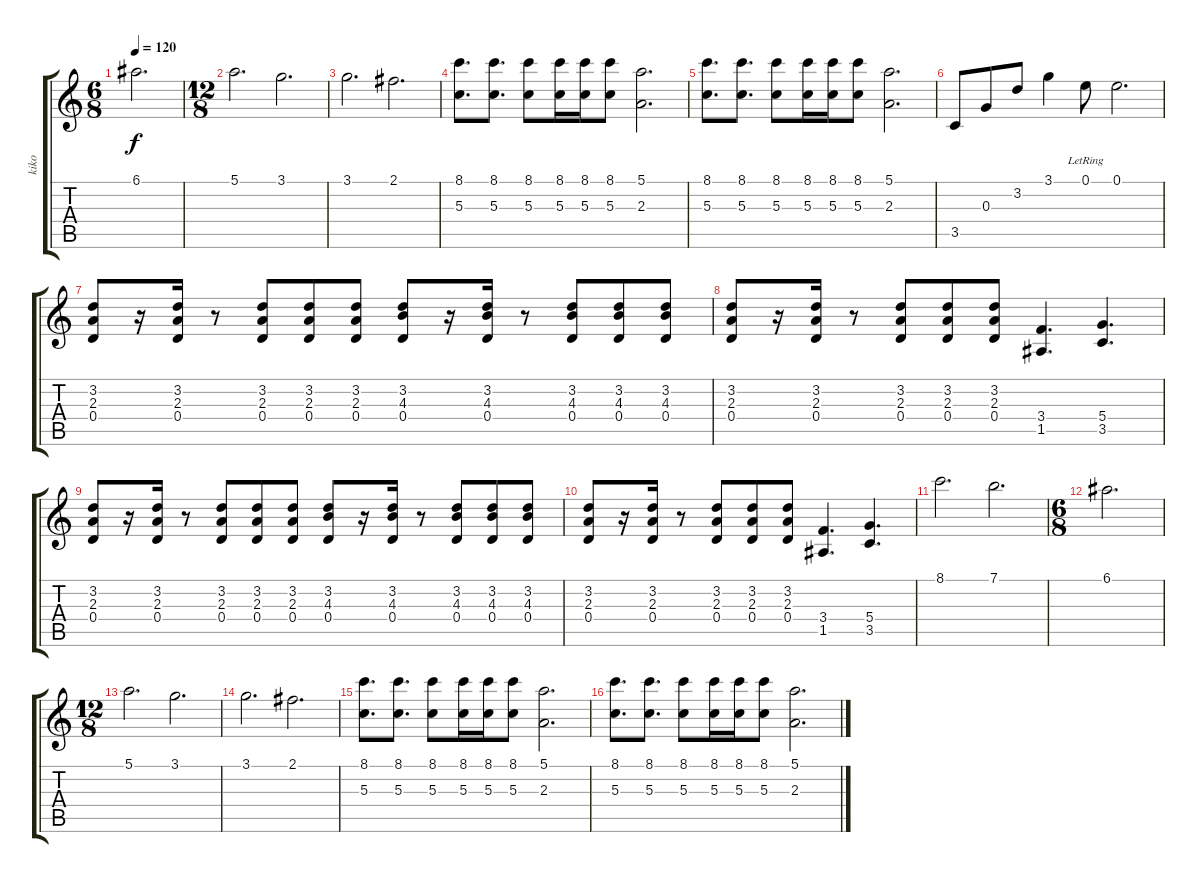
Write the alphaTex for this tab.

\track ("kiko" "kiko") {instrument distortionguitar}
\staff {score tabs}
\tuning (E4 B3 G3 D3 A2 E2) {hide}
\ts (6 8)
\tempo 120
\clef g2
\ks c
6.1.2{d dy f} |
\ts (12 8)
5.1.2{d} 3.1.2{d} |
3.1.2{d} 2.1.2{d} |
(8.1 5.3).8{d} (8.1 5.3).8{d} (8.1 5.3).8 (8.1 5.3).16 (8.1 5.3).16 (8.1 5.3).8 (5.1 2.3).2{d} |
(8.1 5.3).8{d} (8.1 5.3).8{d} (8.1 5.3).8 (8.1 5.3).16 (8.1 5.3).16 (8.1 5.3).8 (5.1 2.3).2{d} |
3.5.8 0.3.8 3.2.8 3.1.4 0.1{lr}.8 0.1.2{d} |
(3.2 2.3 0.4).8 r.16 (3.2 2.3 0.4).16 r.8 (3.2 2.3 0.4).8 (3.2 2.3 0.4).8 (3.2 2.3 0.4).8 (3.2 4.3 0.4).8 r.16 (3.2 4.3 0.4).16 r.8 (3.2 4.3 0.4).8 (3.2 4.3 0.4).8 (3.2 4.3 0.4).8 |
(3.2 2.3 0.4).8 r.16 (3.2 2.3 0.4).16 r.8 (3.2 2.3 0.4).8 (3.2 2.3 0.4).8 (3.2 2.3 0.4).8 (3.4 1.5).4{d} (5.4 3.5).4{d} |
(3.2 2.3 0.4).8 r.16 (3.2 2.3 0.4).16 r.8 (3.2 2.3 0.4).8 (3.2 2.3 0.4).8 (3.2 2.3 0.4).8 (3.2 4.3 0.4).8 r.16 (3.2 4.3 0.4).16 r.8 (3.2 4.3 0.4).8 (3.2 4.3 0.4).8 (3.2 4.3 0.4).8 |
(3.2 2.3 0.4).8 r.16 (3.2 2.3 0.4).16 r.8 (3.2 2.3 0.4).8 (3.2 2.3 0.4).8 (3.2 2.3 0.4).8 (3.4 1.5).4{d} (5.4 3.5).4{d} |
8.1.2{d} 7.1.2{d} |
\ts (6 8)
6.1.2{d} |
\ts (12 8)
5.1.2{d} 3.1.2{d} |
3.1.2{d} 2.1.2{d} |
(8.1 5.3).8{d} (8.1 5.3).8{d} (8.1 5.3).8 (8.1 5.3).16 (8.1 5.3).16 (8.1 5.3).8 (5.1 2.3).2{d} |
(8.1 5.3).8{d} (8.1 5.3).8{d} (8.1 5.3).8 (8.1 5.3).16 (8.1 5.3).16 (8.1 5.3).8 (5.1 2.3).2{d}
